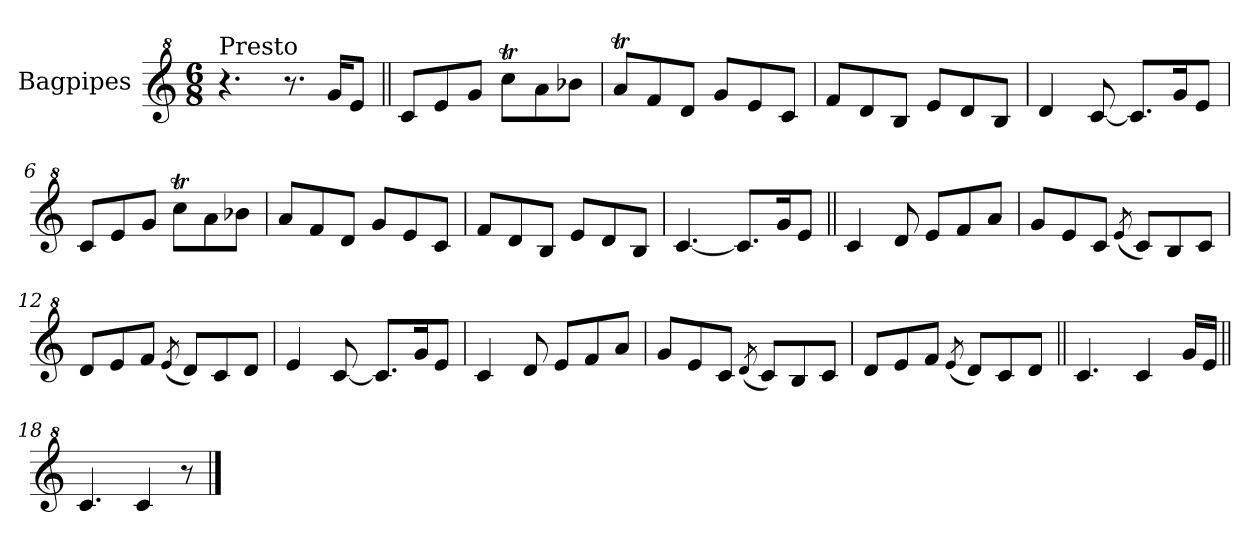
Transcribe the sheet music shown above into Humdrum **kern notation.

**kern
*part1
*staff1
*I"Bagpipes
*I'Bag
*clefG^2
*ITrd1c2
*k[b-e-]
*B-:
*M6/8
=1
!LO:TX:a:t=Presto
4.r
8.r
16ff/KL
8dd/J
=2||
8b-/L
8dd/
8ff/J
8bb-T\L
8gg\
8aa-X\J
=3
8ggT/L
8ee-/
8cc/J
8ff/L
8dd/
8b-/J
=4
8ee-/L
8cc/
8a/J
8dd/L
8cc/
8a/J
=5
4cc/
[8b-/
8.b-/L]
16ff/K
8dd/J
=6
8b-/L
8dd/
8ff/J
8bb-T\L
8gg\
8aa-X\J
!!LO:LB:g=z
=7
8gg/L
8ee-/
8cc/J
8ff/L
8dd/
8b-/J
=8
8ee-/L
8cc/
8a/J
8dd/L
8cc/
8a/J
=9
[4.b-/
8.b-/L]
16ff/K
8dd/J
=10||
4b-/
8cc/
8dd/L
8ee-/
8gg/J
=11
8ff/L
8dd/
8b-/J
(8qdd/
8b-/L)
8a/
8b-/J
=12
8cc/L
8dd/
8ee-/J
(8qdd/
8cc/L)
8b-/
8cc/J
!!LO:LB:g=z
=13
4dd/
[8b-/
8.b-/L]
16ff/K
8dd/J
=14
4b-/
8cc/
8dd/L
8ee-/
8gg/J
=15
8ff/L
8dd/
8b-/J
(8qcc/
8b-/L)
8a/
8b-/J
=16
8cc/L
8dd/
8ee-/J
(8qdd/
8cc/L)
8b-/
8cc/J
=17||
4.b-/
4b-/
16ff/LL
16dd/JJ
=18||
4.b-/
4b-/
8r
==
*-
